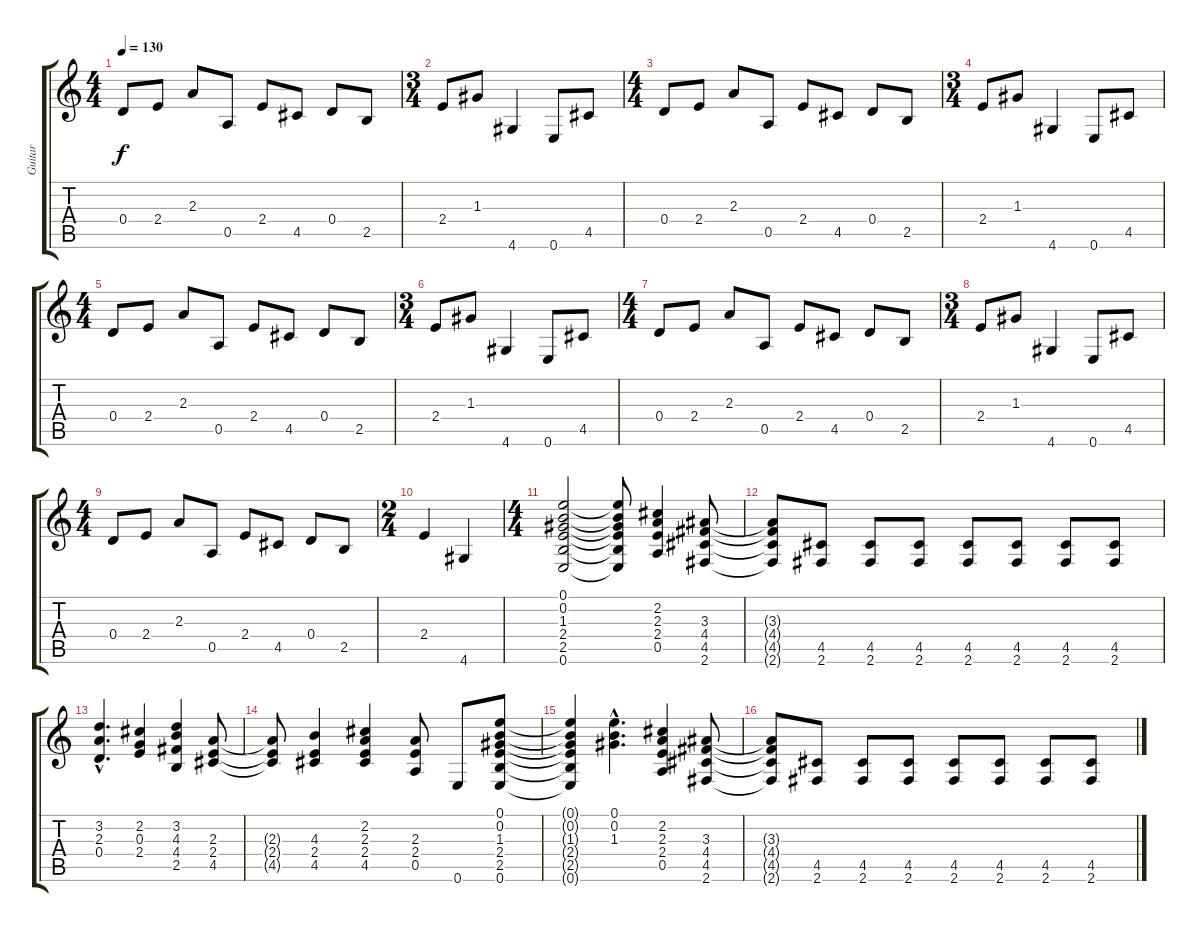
\track ("Guitar" "Guitar") {instrument overdrivenguitar}
\staff {score tabs}
\tuning (E4 B3 G3 D3 A2 E2) {hide}
\ts (4 4)
\tempo 130
\clef g2
\ks c
0.4.8{dy f} 2.4.8 2.3.8 0.5.8 2.4.8 4.5.8 0.4.8 2.5.8 |
\ts (3 4)
2.4.8 1.3.8 4.6.4 0.6.8 4.5.8 |
\ts (4 4)
0.4.8 2.4.8 2.3.8 0.5.8 2.4.8 4.5.8 0.4.8 2.5.8 |
\ts (3 4)
2.4.8 1.3.8 4.6.4 0.6.8 4.5.8 |
\ts (4 4)
0.4.8 2.4.8 2.3.8 0.5.8 2.4.8 4.5.8 0.4.8 2.5.8 |
\ts (3 4)
2.4.8 1.3.8 4.6.4 0.6.8 4.5.8 |
\ts (4 4)
0.4.8 2.4.8 2.3.8 0.5.8 2.4.8 4.5.8 0.4.8 2.5.8 |
\ts (3 4)
2.4.8 1.3.8 4.6.4 0.6.8 4.5.8 |
\ts (4 4)
0.4.8 2.4.8 2.3.8 0.5.8 2.4.8 4.5.8 0.4.8 2.5.8 |
\ts (2 4)
2.4.4 4.6.4 |
\ts (4 4)
(0.1 0.2 1.3 2.4 2.5 0.6).2 (0.1{t} 0.2{t} 1.3{t} 2.4{t} 2.5{t} 0.6{t}).8 (2.2 2.3 2.4 0.5).4 (3.3 4.4 4.5 2.6).8 |
(3.3{t} 4.4{t} 4.5{t} 2.6{t}).8 (4.5 2.6).8 (4.5 2.6).8 (4.5 2.6).8 (4.5 2.6).8 (4.5 2.6).8 (4.5 2.6).8 (4.5 2.6).8 |
(3.2{hac} 2.3{hac} 0.4{hac}).4{d} (2.2 0.3 2.4).4 (3.2 4.3 4.4 2.5).4 (2.3 2.4 4.5).8 |
(2.3{t} 2.4{t} 4.5{t}).8 (4.3 2.4 4.5).4 (2.2 2.3 2.4 4.5).4 (2.3 2.4 0.5).8 0.6.8 (0.1 0.2 1.3 2.4 2.5 0.6).8 |
(0.1{t} 0.2{t} 1.3{t} 2.4{t} 2.5{t} 0.6{t}).4 (0.1{hac} 0.2{hac} 1.3{hac}).4{d} (2.2 2.3 2.4 0.5).4 (3.3 4.4 4.5 2.6).8 |
(3.3{t} 4.4{t} 4.5{t} 2.6{t}).8 (4.5 2.6).8 (4.5 2.6).8 (4.5 2.6).8 (4.5 2.6).8 (4.5 2.6).8 (4.5 2.6).8 (4.5 2.6).8
